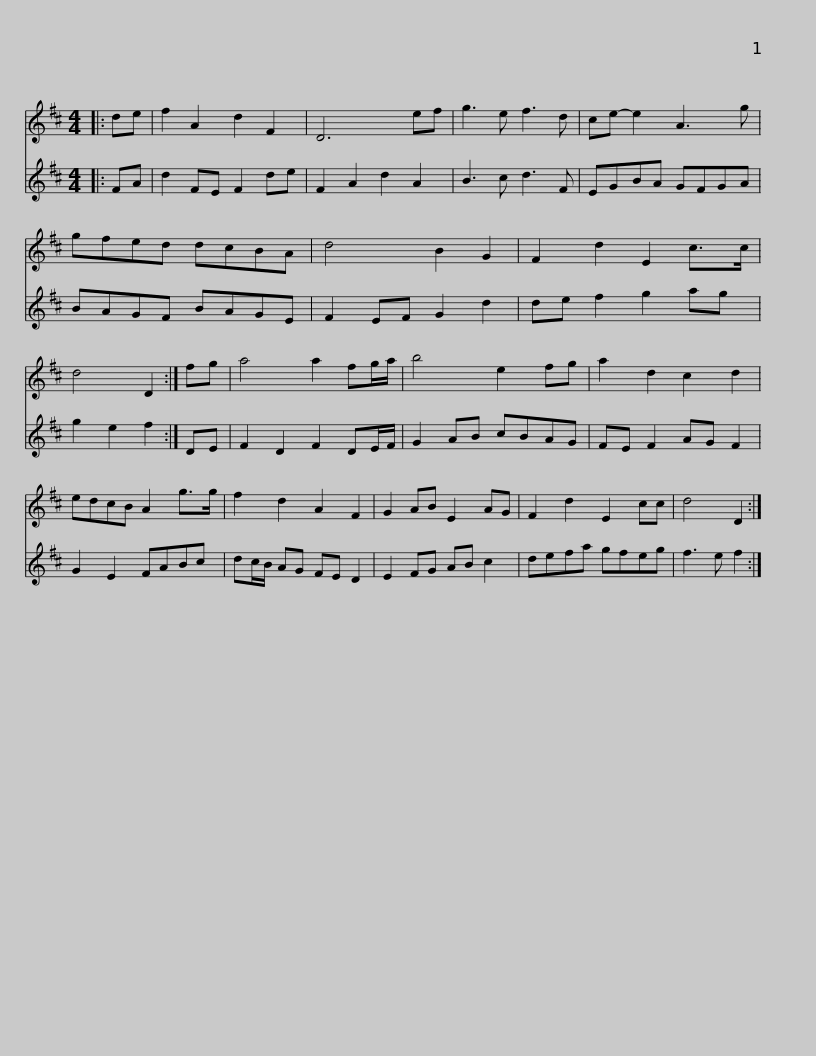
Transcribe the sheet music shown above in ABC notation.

X:1
%%score 1 2
L:1/8
M:4/4
I:linebreak $
K:D
V:1 treble
V:2 treble
V:1
|: de | f2 A2 d2 F2 | D6 ef | g3 e f3 d | ce- e2 A3 g | %5
 gfed dcBA | d4 B2 G2 |$ F2 d2 E2 c>c | d4 D2 :| fg | %10
 a4 a2 fg/a/ | b4 e2 fg | a2 d2 c2 d2 | edcB A2 g>g |$ f2 d2 A2 F2 | %15
 G2 AB E2 AG | F2 d2 E2 cc | d4 D2 :| %18
V:2
|: FA | d2 FE F2 de | F2 A2 d2 A2 | B3 c d3 F | EGBA GFGA | %5
 BAGF BAGE | F2 EF G2 d2 |$ de f2 g2 ag | g2 e2 f2 :| DE | %10
 F2 D2 F2 DE/F/ | G2 AB cBAG | FE F2 AG F2 | G2 E2 FABc |$ dc/B/ AG FE D2 | %15
 E2 FG AB c2 | defa gfeg | f3 e f2 :| %18
